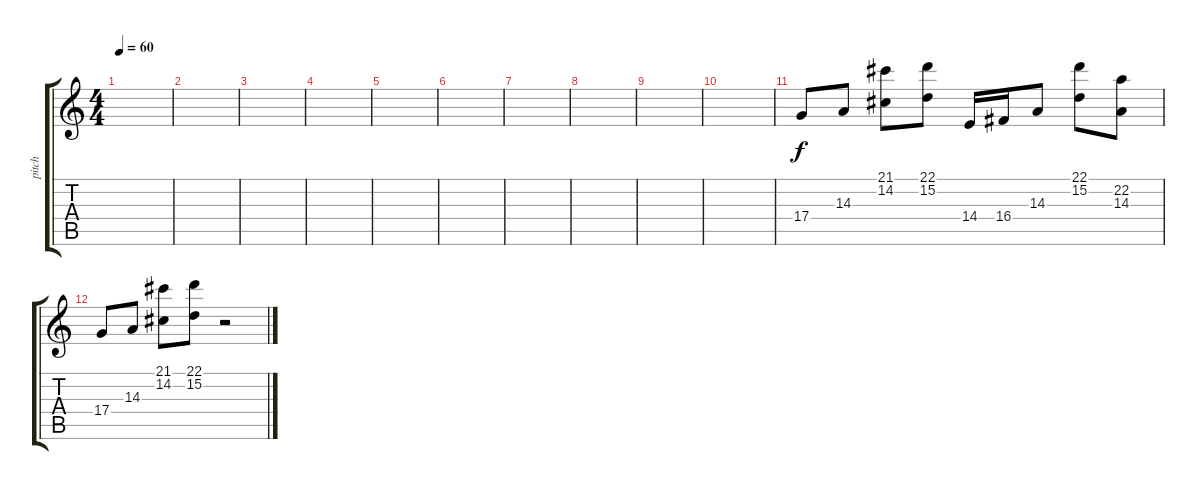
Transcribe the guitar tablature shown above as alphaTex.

\track ("pitch" "pitch") {instrument musicbox}
\staff {score tabs}
\tuning (E4 B3 G3 D3 A2 E2) {hide}
\ts (4 4)
\tempo 60
\clef g2
\ks c
|
|
|
|
|
|
|
|
|
|
17.4.8 14.3.8 (21.1 14.2).8 (22.1 15.2).8 14.4.16 16.4.16 14.3.8 (22.1 15.2).8 (22.2 14.3).8 |
17.4.8 14.3.8 (21.1 14.2).8 (22.1 15.2).8 r.2
